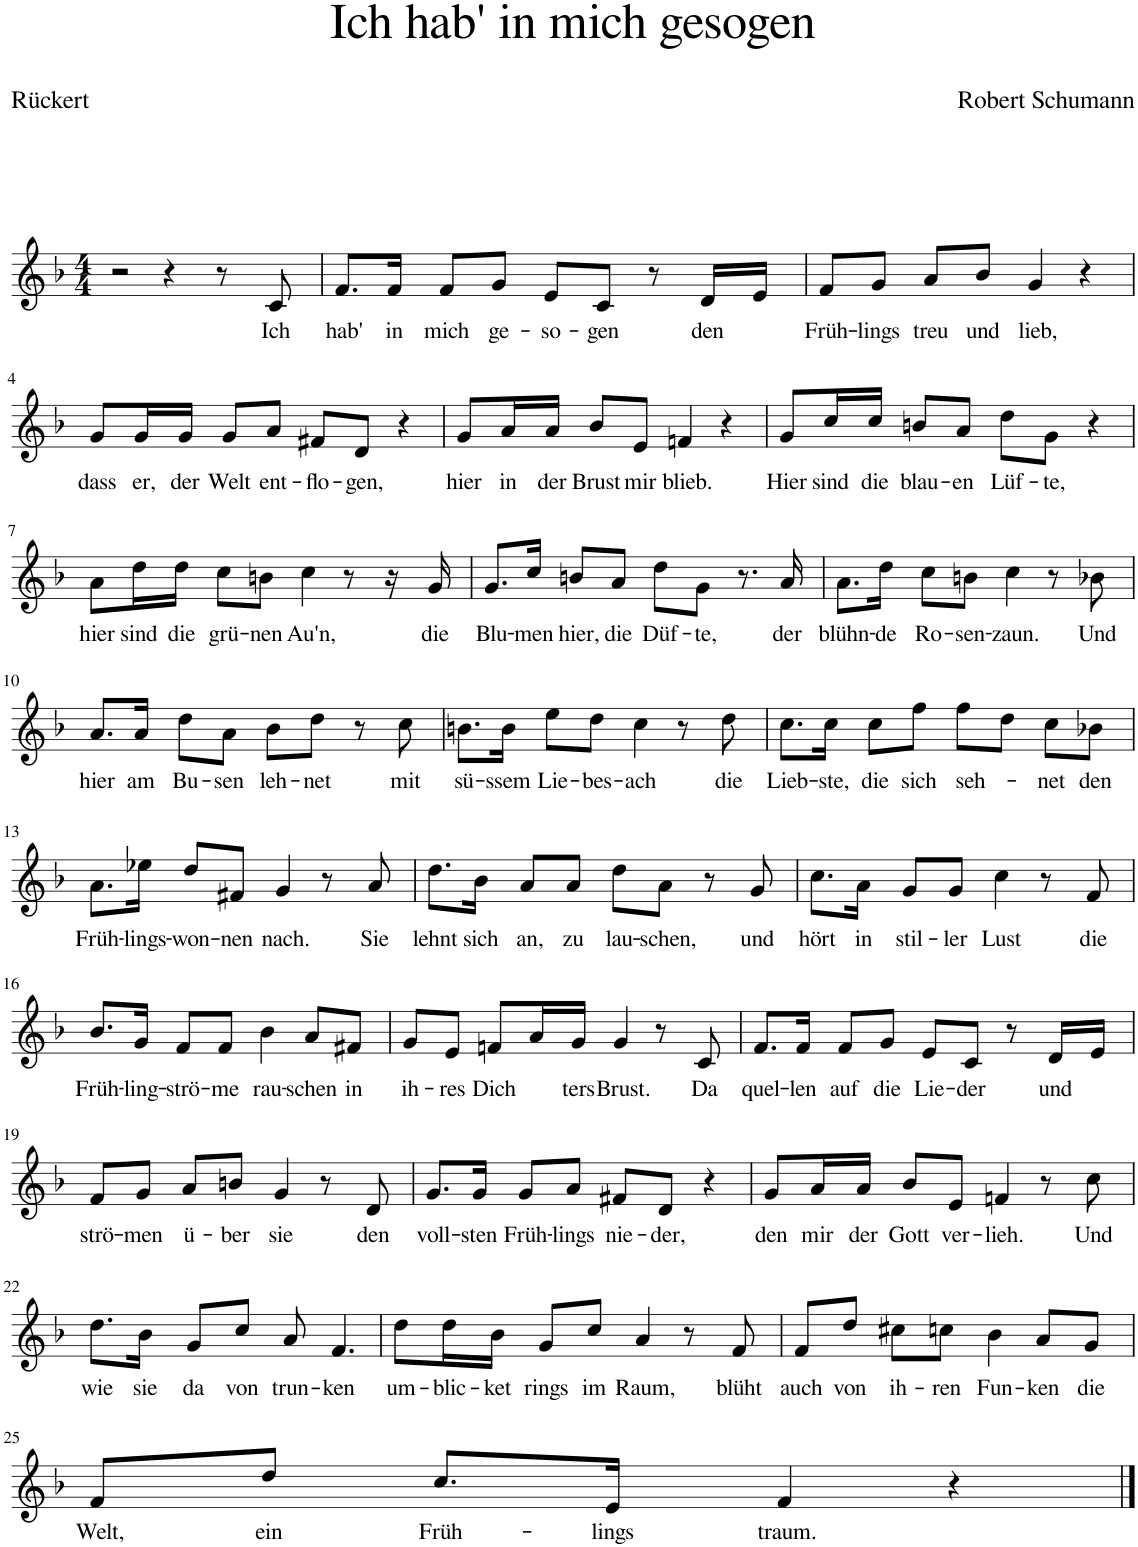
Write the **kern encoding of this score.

**kern	**text
*part1	*part1
*staff1	*staff1
*I"Piano	*
*I'Pno	*
*clefG2	*
*k[b-]	*
*M4/4	*
=1	=1
2r	.
4r	.
8r	.
!	!LO:LY:b
8c/	Ich
=2	=2
!	!LO:LY:b
8.f/L	hab'
!	!LO:LY:b
16f/Jk	in
!	!LO:LY:b
8f/L	mich
!	!LO:LY:b
8g/J	ge-
!	!LO:LY:b
8e/L	-so-
!	!LO:LY:b
8c/J	-gen
8r	.
!	!LO:LY:b
16d/LL	den
16e/JJ	.
=3	=3
!	!LO:LY:b
8f/L	Früh-
!	!LO:LY:b
8g/J	-lings
!	!LO:LY:b
8a/L	treu
!	!LO:LY:b
8b-/J	und
!	!LO:LY:b
4g/	lieb,
4r	.
!!LO:LB:g=z
=4	=4
!	!LO:LY:b
8g/L	dass
!	!LO:LY:b
16g/L	er,
!	!LO:LY:b
16g/JJ	der
!	!LO:LY:b
8g/L	Welt
!	!LO:LY:b
8a/J	ent-
!	!LO:LY:b
8f#X/L	-flo-
!	!LO:LY:b
8d/J	-gen,
4r	.
=5	=5
!	!LO:LY:b
8g/L	hier
!	!LO:LY:b
16a/L	in
!	!LO:LY:b
16a/JJ	der
!	!LO:LY:b
8b-/L	Brust
!	!LO:LY:b
8e/J	mir
!	!LO:LY:b
4fn/	blieb.
4r	.
=6	=6
!	!LO:LY:b
8g/L	Hier
!	!LO:LY:b
16cc/L	sind
!	!LO:LY:b
16cc/JJ	die
!	!LO:LY:b
8bn/L	blau-
!	!LO:LY:b
8a/J	-en
!	!LO:LY:b
8dd\L	Lüf-
!	!LO:LY:b
8g\J	-te,
4r	.
!!LO:LB:g=z
=7	=7
!	!LO:LY:b
8a\L	hier
!	!LO:LY:b
16dd\L	sind
!	!LO:LY:b
16dd\JJ	die
!	!LO:LY:b
8cc\L	grü-
!	!LO:LY:b
8bn\J	-nen
!	!LO:LY:b
4cc\	Au'n,
8r	.
16r	.
!	!LO:LY:b
16g/	die
=8	=8
!	!LO:LY:b
8.g/L	Blu-
!	!LO:LY:b
16cc/Jk	-men
!	!LO:LY:b
8bn/L	hier,
!	!LO:LY:b
8a/J	die
!	!LO:LY:b
8dd\L	Düf-
!	!LO:LY:b
8g\J	-te,
8.r	.
!	!LO:LY:b
16a/	der
=9	=9
!	!LO:LY:b
8.a\L	blühn-
!	!LO:LY:b
16dd\Jk	-de
!	!LO:LY:b
8cc\L	Ro-
!	!LO:LY:b
8bn\J	-sen-
!	!LO:LY:b
4cc\	-zaun.
8r	.
!	!LO:LY:b
8b-X\	Und
!!LO:LB:g=z
=10	=10
!	!LO:LY:b
8.a/L	hier
!	!LO:LY:b
16a/Jk	am
!	!LO:LY:b
8dd\L	Bu-
!	!LO:LY:b
8a\J	-sen
!	!LO:LY:b
8b-\L	leh-
!	!LO:LY:b
8dd\J	-net
8r	.
!	!LO:LY:b
8cc\	mit
=11	=11
!	!LO:LY:b
8.bn\L	sü-
!	!LO:LY:b
16b\Jk	-ssem
!	!LO:LY:b
8ee\L	Lie-
!	!LO:LY:b
8dd\J	-bes-
!	!LO:LY:b
4cc\	-ach
8r	.
!	!LO:LY:b
8dd\	die
=12	=12
!	!LO:LY:b
8.cc\L	Lieb-
!	!LO:LY:b
16cc\Jk	-ste,
!	!LO:LY:b
8cc\L	die
!	!LO:LY:b
8ff\J	sich
!	!LO:LY:b
8ff\L	seh-
8dd\J	.
!	!LO:LY:b
8cc\L	-net
!	!LO:LY:b
8b-X\J	den
!!LO:LB:g=z
=13	=13
!	!LO:LY:b
8.a\L	Früh-
!	!LO:LY:b
16ee-X\Jk	-lings-
!	!LO:LY:b
8dd/L	-won-
!	!LO:LY:b
8f#X/J	-nen
!	!LO:LY:b
4g/	nach.
8r	.
!	!LO:LY:b
8a/	Sie
=14	=14
!	!LO:LY:b
8.dd\L	lehnt
!	!LO:LY:b
16b-\Jk	sich
!	!LO:LY:b
8a/L	an,
!	!LO:LY:b
8a/J	zu
!	!LO:LY:b
8dd\L	lau-
!	!LO:LY:b
8a\J	-schen,
8r	.
!	!LO:LY:b
8g/	und
=15	=15
!	!LO:LY:b
8.cc\L	hört
!	!LO:LY:b
16a\Jk	in
!	!LO:LY:b
8g/L	stil-
!	!LO:LY:b
8g/J	-ler
!	!LO:LY:b
4cc\	Lust
8r	.
!	!LO:LY:b
8f/	die
!!LO:LB:g=z
=16	=16
!	!LO:LY:b
8.b-/L	Früh-
!	!LO:LY:b
16g/Jk	-ling-
!	!LO:LY:b
8f/L	-strö-
!	!LO:LY:b
8f/J	-me
!	!LO:LY:b
4b-\	rau-
!	!LO:LY:b
8a/L	-schen
!	!LO:LY:b
8f#X/J	in
=17	=17
!	!LO:LY:b
8g/L	ih-
!	!LO:LY:b
8e/J	-res
!	!LO:LY:b
8fn/L	Dich
16a/L	.
!	!LO:LY:b
16g/JJ	-ters
!	!LO:LY:b
4g/	Brust.
8r	.
!	!LO:LY:b
8c/	Da
=18	=18
!	!LO:LY:b
8.f/L	quel-
!	!LO:LY:b
16f/Jk	-len
!	!LO:LY:b
8f/L	auf
!	!LO:LY:b
8g/J	die
!	!LO:LY:b
8e/L	Lie-
!	!LO:LY:b
8c/J	-der
8r	.
!	!LO:LY:b
16d/LL	und
16e/JJ	.
!!LO:LB:g=z
=19	=19
!	!LO:LY:b
8f/L	strö-
!	!LO:LY:b
8g/J	-men
!	!LO:LY:b
8a/L	ü-
!	!LO:LY:b
8bn/J	-ber
!	!LO:LY:b
4g/	sie
8r	.
!	!LO:LY:b
8d/	den
=20	=20
!	!LO:LY:b
8.g/L	voll-
!	!LO:LY:b
16g/Jk	-sten
!	!LO:LY:b
8g/L	Früh-
!	!LO:LY:b
8a/J	-lings
!	!LO:LY:b
8f#X/L	nie-
!	!LO:LY:b
8d/J	-der,
4r	.
=21	=21
!	!LO:LY:b
8g/L	den
!	!LO:LY:b
16a/L	mir
!	!LO:LY:b
16a/JJ	der
!	!LO:LY:b
8b-/L	Gott
!	!LO:LY:b
8e/J	ver-
!	!LO:LY:b
4fn/	-lieh.
8r	.
!	!LO:LY:b
8cc\	Und
!!LO:LB:g=z
=22	=22
!	!LO:LY:b
8.dd\L	wie
!	!LO:LY:b
16b-\Jk	sie
!	!LO:LY:b
8g/L	da
!	!LO:LY:b
8cc/J	von
!	!LO:LY:b
8a/	trun-
!	!LO:LY:b
4.f/	-ken
=23	=23
!	!LO:LY:b
8dd\L	um-
!	!LO:LY:b
16dd\L	blic-
!	!LO:LY:b
16b-\JJ	-ket
!	!LO:LY:b
8g/L	rings
!	!LO:LY:b
8cc/J	im
!	!LO:LY:b
4a/	Raum,
8r	.
!	!LO:LY:b
8f/	blüht
=24	=24
!	!LO:LY:b
8f/L	auch
!	!LO:LY:b
8dd/J	von
!	!LO:LY:b
8cc#X\L	ih-
!	!LO:LY:b
8ccn\J	-ren
!	!LO:LY:b
4b-\	Fun-
!	!LO:LY:b
8a/L	-ken
!	!LO:LY:b
8g/J	die
!!LO:LB:g=z
=25	=25
!	!LO:LY:b
8f/L	Welt,
!	!LO:LY:b
8dd/J	ein
!	!LO:LY:b
8.cc/L	Früh-
!	!LO:LY:b
16e/Jk	-lings
!	!LO:LY:b
4f/	traum.
4r	.
==	==
*-	*-
